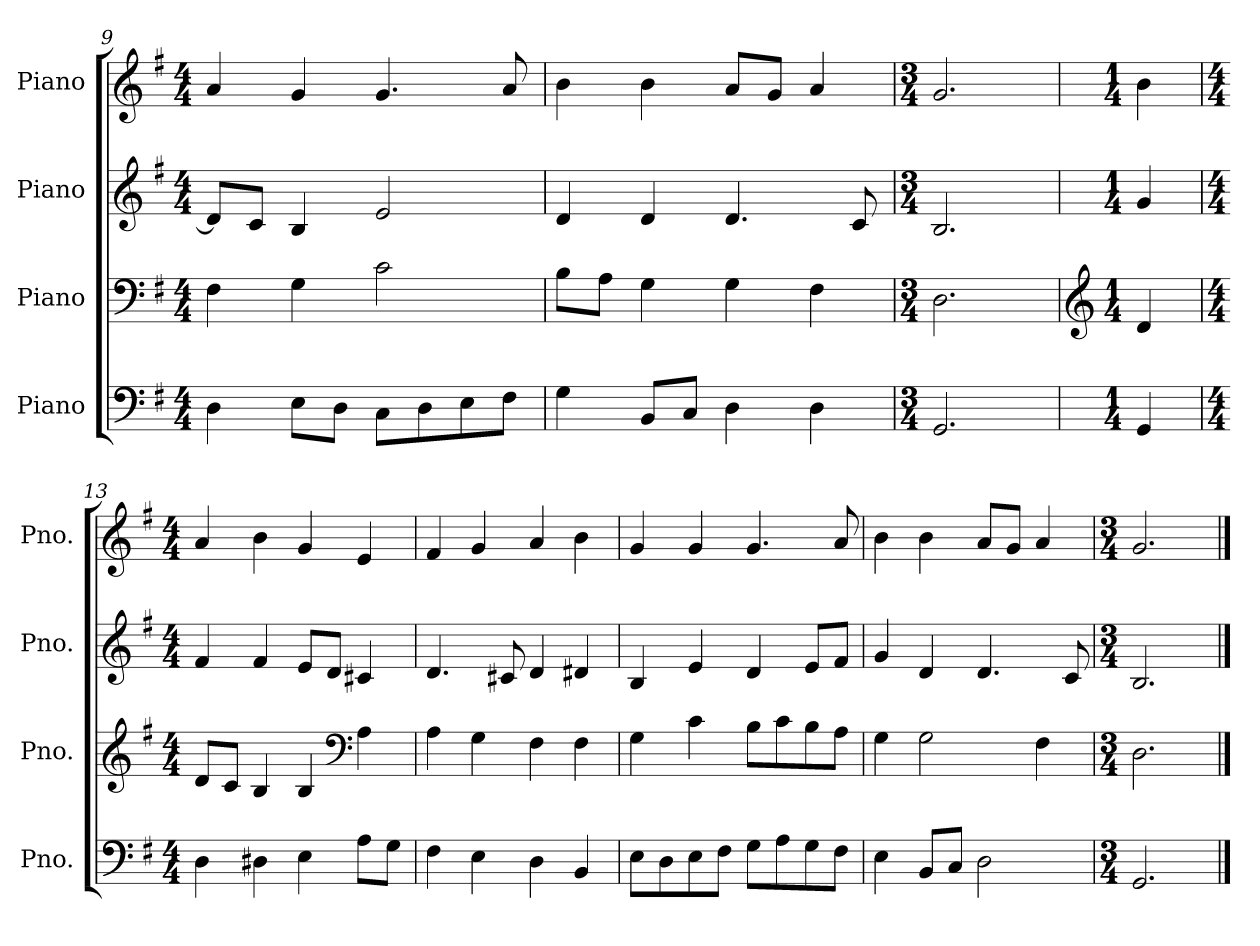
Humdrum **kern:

**kern	**kern	**kern	**kern
*part4	*part3	*part2	*part1
*staff4	*staff3	*staff2	*staff1
*I"Piano	*I"Piano	*I"Piano	*I"Piano
*I'Pno.	*I'Pno.	*I'Pno.	*I'Pno.
*clefF4	*clefF4	*clefG2	*clefG2
*k[f#]	*k[f#]	*k[f#]	*k[f#]
*M4/4	*M4/4	*M4/4	*M4/4
=9	=9	=9	=9
4D\	4F#\	8d/L]	4a/
.	.	8c/J	.
8E\L	4G\	4B/	4g/
8D\J	.	.	.
8C\L	2c\	2e/	4.g/
8D\	.	.	.
8E\	.	.	.
8F#\J	.	.	8a/
=10	=10	=10	=10
4G\	8B\L	4d/	4b\
.	8A\J	.	.
8BB/L	4G\	4d/	4b\
8C/J	.	.	.
4D\	4G\	4.d/	8a/L
.	.	.	8g/J
4D\	4F#\	.	4a/
.	.	8c/	.
=11	=11	=11	=11
*M3/4	*M3/4	*M3/4	*M3/4
2.GG/	2.D\	2.B/	2.g/
=12	=12	=12	=12
*	*clefG2	*	*
*M1/4	*M1/4	*M1/4	*M1/4
4GG/	4d/	4g/	4b\
!!LO:LB:g=z
=13	=13	=13	=13
*M4/4	*M4/4	*M4/4	*M4/4
4D\	8d/L	4f#/	4a/
.	8c/J	.	.
4D#X\	4B/	4f#/	4b\
4E\	4B/	8e/L	4g/
.	.	8d/J	.
*	*clefF4	*	*
8A\L	4A\	4c#X/	4e/
8G\J	.	.	.
=14	=14	=14	=14
4F#\	4A\	4.d/	4f#/
4E\	4G\	.	4g/
.	.	8c#X/	.
4D\	4F#\	4d/	4a/
4BB/	4F#\	4d#X/	4b\
=15	=15	=15	=15
8E\L	4G\	4B/	4g/
8D\	.	.	.
8E\	4c\	4e/	4g/
8F#\J	.	.	.
8G\L	8B\L	4d/	4.g/
8A\	8c\	.	.
8G\	8B\	8e/L	.
8F#\J	8A\J	8f#/J	8a/
=16	=16	=16	=16
4E\	4G\	4g/	4b\
8BB/L	2G\	4d/	4b\
8C/J	.	.	.
2D\	.	4.d/	8a/L
.	.	.	8g/J
.	4F#\	.	4a/
.	.	8c/	.
=17	=17	=17	=17
*M3/4	*M3/4	*M3/4	*M3/4
2.GG/	2.D\	2.B/	2.g/
==	==	==	==
*-	*-	*-	*-
